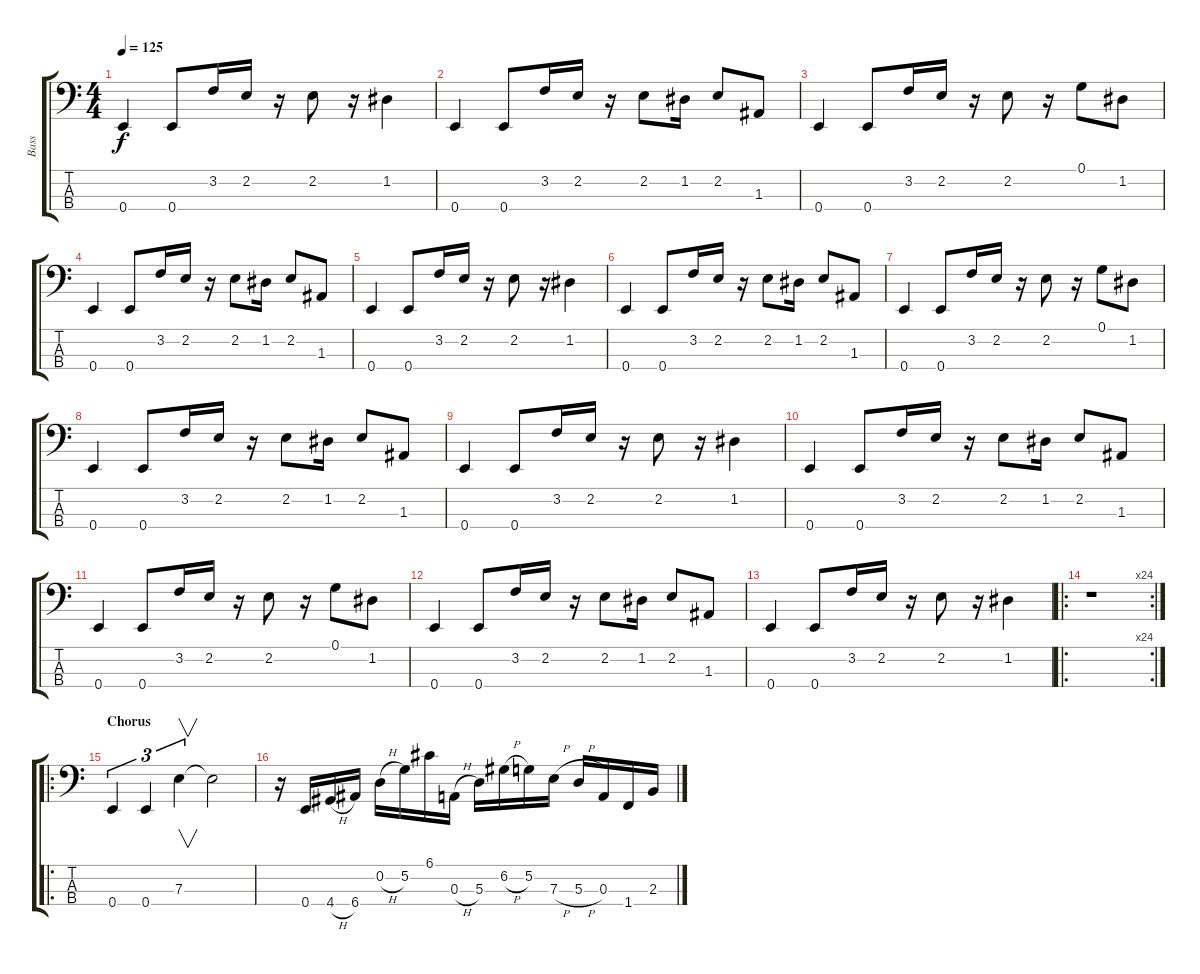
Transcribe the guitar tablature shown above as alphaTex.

\track ("Bass" "Bass") {instrument electricbassfinger}
\staff {score tabs}
\tuning (G2 D2 A1 E1) {hide}
\ts (4 4)
\tempo 125
\clef f4
\ks c
0.4.4{dy f} 0.4.8 3.2.16 2.2.16 r.16 2.2.8 r.16 1.2.4 |
0.4.4 0.4.8 3.2.16 2.2.16 r.16 2.2.8 1.2.16 2.2.8 1.3.8 |
0.4.4 0.4.8 3.2.16 2.2.16 r.16 2.2.8 r.16 0.1.8 1.2.8 |
0.4.4 0.4.8 3.2.16 2.2.16 r.16 2.2.8 1.2.16 2.2.8 1.3.8 |
0.4.4 0.4.8 3.2.16 2.2.16 r.16 2.2.8 r.16 1.2.4 |
0.4.4 0.4.8 3.2.16 2.2.16 r.16 2.2.8 1.2.16 2.2.8 1.3.8 |
0.4.4 0.4.8 3.2.16 2.2.16 r.16 2.2.8 r.16 0.1.8 1.2.8 |
0.4.4 0.4.8 3.2.16 2.2.16 r.16 2.2.8 1.2.16 2.2.8 1.3.8 |
0.4.4 0.4.8 3.2.16 2.2.16 r.16 2.2.8 r.16 1.2.4 |
0.4.4 0.4.8 3.2.16 2.2.16 r.16 2.2.8 1.2.16 2.2.8 1.3.8 |
0.4.4 0.4.8 3.2.16 2.2.16 r.16 2.2.8 r.16 0.1.8 1.2.8 |
0.4.4 0.4.8 3.2.16 2.2.16 r.16 2.2.8 1.2.16 2.2.8 1.3.8 |
0.4.4 0.4.8 3.2.16 2.2.16 r.16 2.2.8 r.16 1.2.4 |
\ro
\rc 24
r.1 |
\ro
\section ("" "Chorus")
0.4.4{tu (3 2)} 0.4.4{tu (3 2)} 7.3.4{v tu (3 2)} 7.3{t}.2 |
r.16 0.4.16 4.4{h}.16 6.4.16 0.2{h}.16 5.2.16 6.1.16 0.3{h}.16 5.3.16 6.2{h}.16 5.2.16 7.3{h}.16 5.3{h}.16 0.3.16 1.4.16 2.3.16
